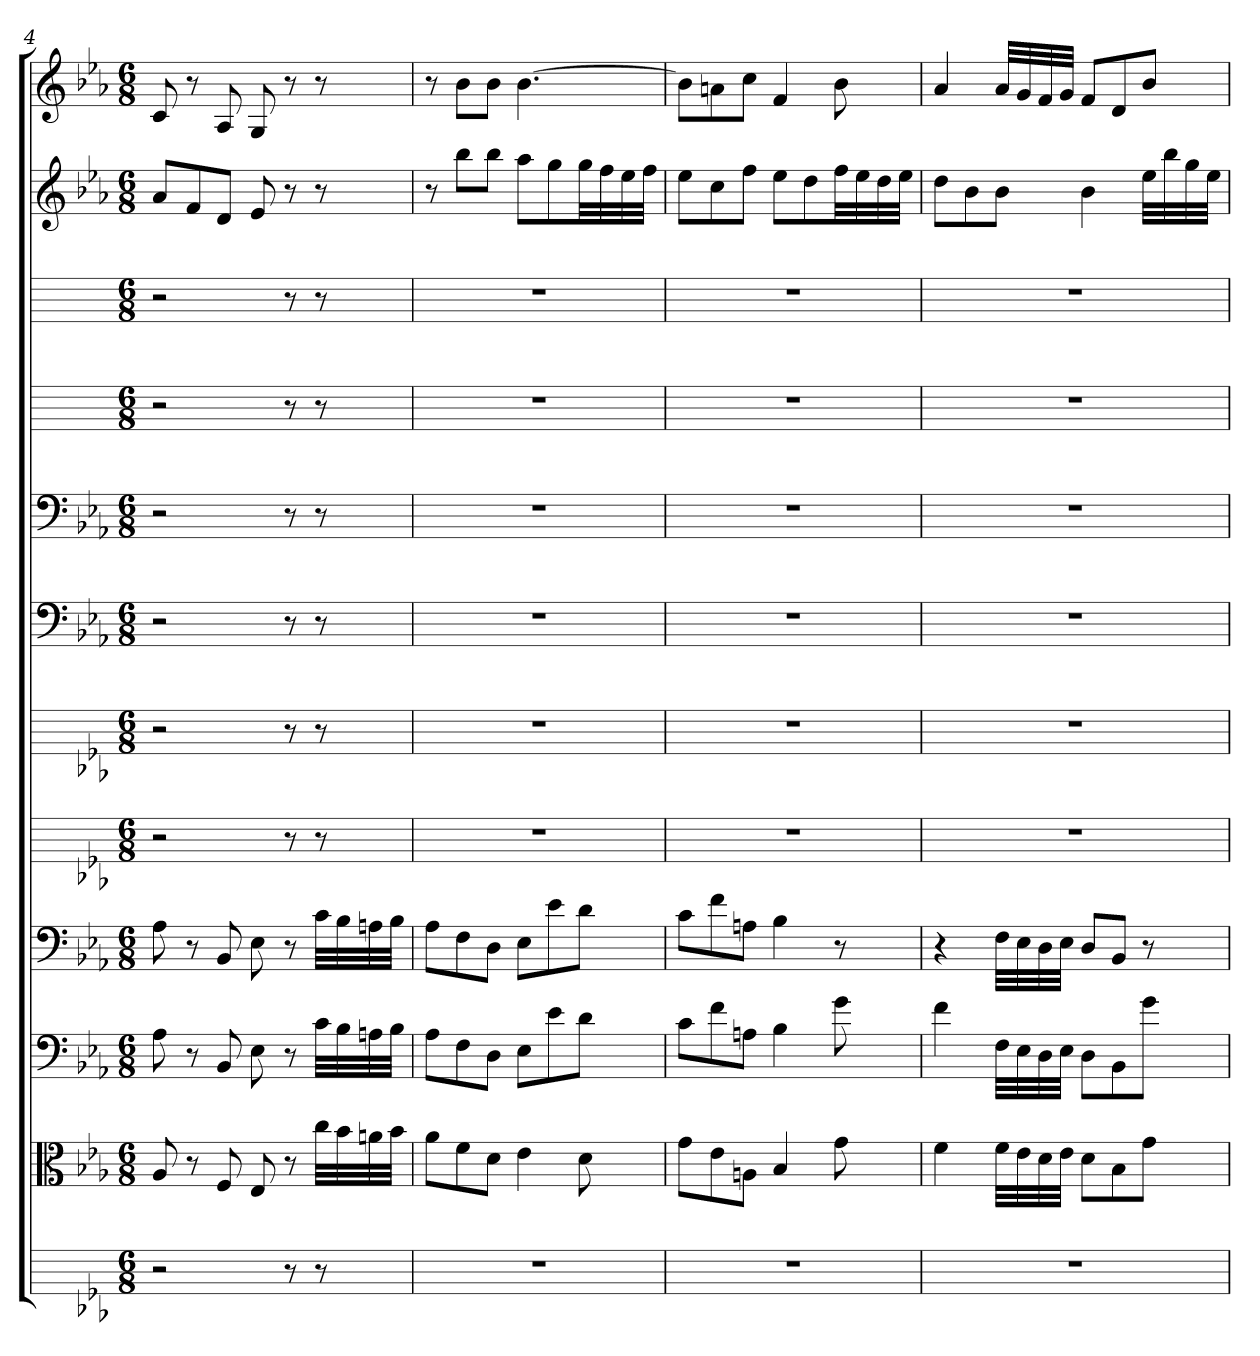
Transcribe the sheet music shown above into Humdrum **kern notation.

**kern	**kern	**kern	**kern	**kern	**kern	**kern	**kern	**kern	**kern	**kern	**kern
*part12	*part11	*part10	*part9	*part8	*part7	*part6	*part5	*part4	*part3	*part2	*part1
*staff12	*staff11	*staff10	*staff9	*staff8	*staff7	*staff6	*staff5	*staff4	*staff3	*staff2	*staff1
*	*clefC3	*clefF4	*clefF4	*	*	*clefF4	*clefF4	*	*	*	*
*k[b-e-a-]	*k[b-e-a-]	*k[b-e-a-]	*k[b-e-a-]	*k[b-e-a-]	*k[b-e-a-]	*k[b-e-a-]	*k[b-e-a-]	*k[]	*k[]	*k[b-e-a-]	*k[b-e-a-]
*E-:	*E-:	*E-:	*E-:	*E-:	*E-:	*E-:	*E-:	*	*	*E-:	*E-:
*M6/8	*M6/8	*M6/8	*M6/8	*M6/8	*M6/8	*M6/8	*M6/8	*M6/8	*M6/8	*M6/8	*M6/8
=4	=4	=4	=4	=4	=4	=4	=4	=4	=4	=4	=4
2r	8A-	8A-	8A-	2r	2r	2r	2r	2r	2r	8a-L	8c
.	8r	8r	8r	.	.	.	.	.	.	8f	8r
.	8F	8BB-	8BB-	.	.	.	.	.	.	8dJ	8A-
.	8E-	8E-	8E-	.	.	.	.	.	.	8e-	8G
8r	8r	8r	8r	8r	8r	8r	8r	8r	8r	8r	8r
8r	32cc\LLL	32c\LLL	32c\LLL	8r	8r	8r	8r	8r	8r	8r	8r
.	32b-\	32B-\	32B-\	.	.	.	.	.	.	.	.
.	32an\	32An\	32An\	.	.	.	.	.	.	.	.
.	32b-\JJJ	32B-\JJJ	32B-\JJJ	.	.	.	.	.	.	.	.
=5	=5	=5	=5	=5	=5	=5	=5	=5	=5	=5	=5
2.r	8a-\L	8A-\L	8A-\L	2.r	2.r	2.r	2.r	2.r	2.r	8r	8r
.	8f\	8F\	8F\	.	.	.	.	.	.	8bb-L	8b-L
.	8d\J	8D\J	8D\J	.	.	.	.	.	.	8bb-J	8b-J
.	4e-	8E-\L	8E-\L	.	.	.	.	.	.	8aa-L	[4.b-
.	.	8e-\	8e-\	.	.	.	.	.	.	8gg	.
.	8d	8d\J	8d\J	.	.	.	.	.	.	32ggLL	.
.	.	.	.	.	.	.	.	.	.	32ff	.
.	.	.	.	.	.	.	.	.	.	32ee-	.
.	.	.	.	.	.	.	.	.	.	32ffJJJ	.
=6	=6	=6	=6	=6	=6	=6	=6	=6	=6	=6	=6
2.r	8g\L	8c\L	8c\L	2.r	2.r	2.r	2.r	2.r	2.r	8ee-L	8b-L]
.	8e-\	8f\	8f\	.	.	.	.	.	.	8cc	8an
.	8An\J	8An\J	8An\J	.	.	.	.	.	.	8ffJ	8ccJ
.	4B-	4B-	4B-	.	.	.	.	.	.	8ee-L	4f
.	.	.	.	.	.	.	.	.	.	8dd	.
.	8g	8g	8r	.	.	.	.	.	.	32ffLL	8b-
.	.	.	.	.	.	.	.	.	.	32ee-	.
.	.	.	.	.	.	.	.	.	.	32dd	.
.	.	.	.	.	.	.	.	.	.	32ee-JJJ	.
=7	=7	=7	=7	=7	=7	=7	=7	=7	=7	=7	=7
2.r	4f	4f	4r	2.r	2.r	2.r	2.r	2.r	2.r	8ddL	4a-
.	.	.	.	.	.	.	.	.	.	8b-	.
.	32f\LLL	32F\LLL	32F\LLL	.	.	.	.	.	.	8b-J	32a-LLL
.	32e-\	32E-\	32E-\	.	.	.	.	.	.	.	32g
.	32d\	32D\	32D\	.	.	.	.	.	.	.	32f
.	32e-\JJJ	32E-\JJJ	32E-\JJJ	.	.	.	.	.	.	.	32gJJJ
.	8d\L	8D\L	8D/L	.	.	.	.	.	.	4b-	8fL
.	8B-\	8BB-\	8BB-/J	.	.	.	.	.	.	.	8d
.	8g\J	8g\J	8r	.	.	.	.	.	.	32ee-LLL	8b-J
.	.	.	.	.	.	.	.	.	.	32bb-	.
.	.	.	.	.	.	.	.	.	.	32gg	.
.	.	.	.	.	.	.	.	.	.	32ee-JJJ	.
=	=	=	=	=	=	=	=	=	=	=	=
*-	*-	*-	*-	*-	*-	*-	*-	*-	*-	*-	*-
